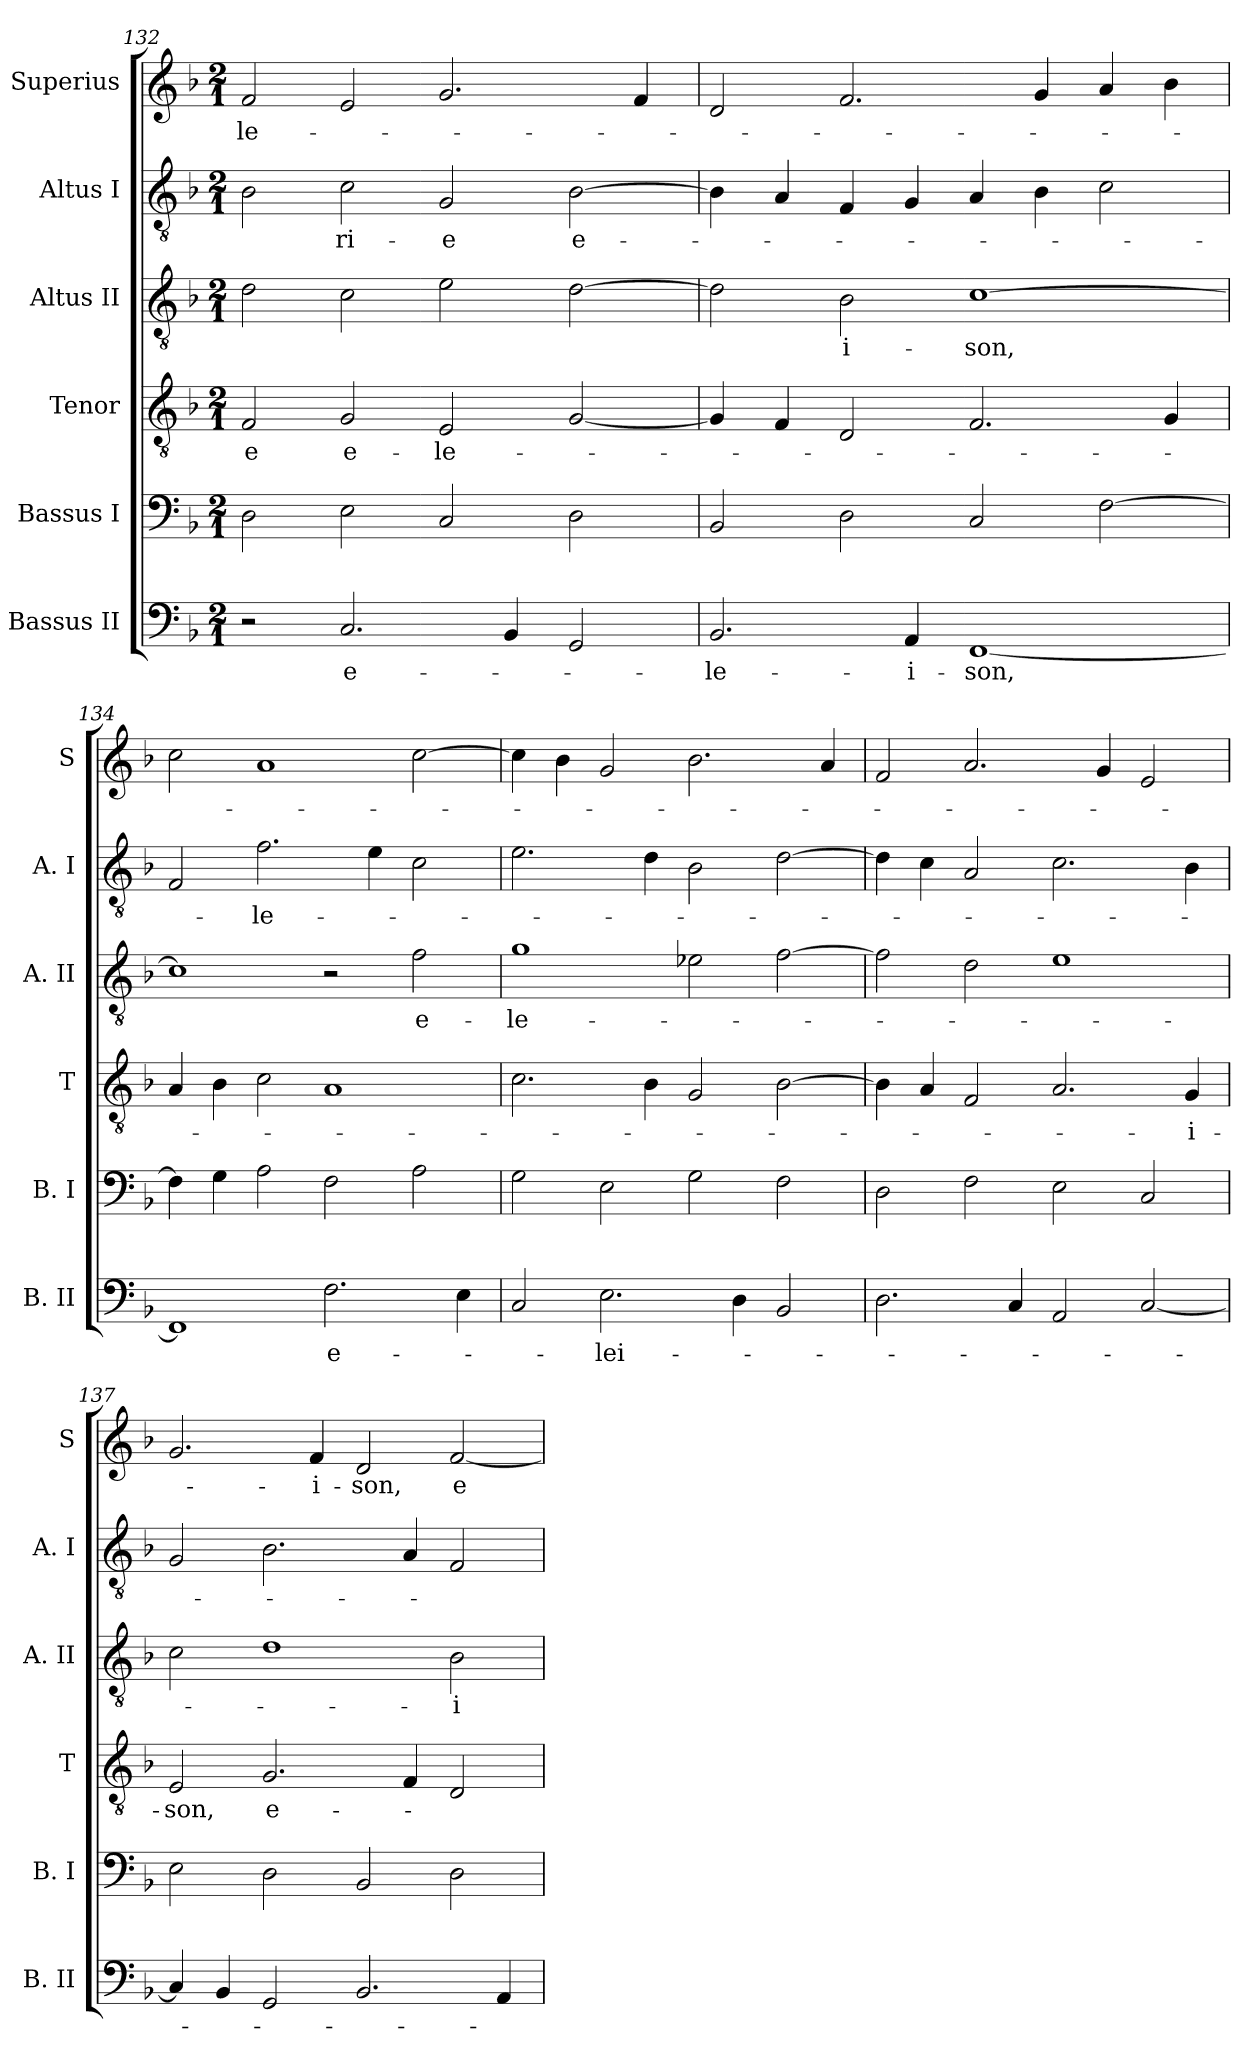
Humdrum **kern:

**kern	**text	**kern	**kern	**text	**kern	**text	**kern	**text	**kern	**text
*part6	*part6	*part5	*part4	*part4	*part3	*part3	*part2	*part2	*part1	*part1
*staff6	*staff6	*staff5	*staff4	*staff4	*staff3	*staff3	*staff2	*staff2	*staff1	*staff1
*I"Bassus II	*	*I"Bassus I	*I"Tenor	*	*I"Altus II	*	*I"Altus I	*	*I"Superius	*
*I'B. II	*	*I'B. I	*I'T	*	*I'A. II	*	*I'A. I	*	*I'S	*
*clefF4	*	*clefF4	*clefGv2	*	*clefGv2	*	*clefGv2	*	*clefG2	*
*k[b-]	*	*k[b-]	*k[b-]	*	*k[b-]	*	*k[b-]	*	*k[b-]	*
*F:	*	*F:	*F:	*	*F:	*	*F:	*	*F:	*
*M2/1	*	*M2/1	*M2/1	*	*M2/1	*	*M2/1	*	*M2/1	*
=132	=132	=132	=132	=132	=132	=132	=132	=132	=132	=132
2r	.	2D	2F	-e	2d	.	2B-	.	2f	-le-
2.C	e-	2E	2G	e-	2c	.	2c	-ri-	2e	.
.	.	2C	2E	-le-	2e	.	2G	-e	2.g	.
4BB-	.	.	.	.	.	.	.	.	.	.
2GG	.	2D	[2G	.	[2d	.	[2B-	e-	.	.
.	.	.	.	.	.	.	.	.	4f	.
=133	=133	=133	=133	=133	=133	=133	=133	=133	=133	=133
2.BB-	-le-	2BB-	4G]	.	2d]	.	4B-]	.	2d	.
.	.	.	4F	.	.	.	4A	.	.	.
.	.	2D	2D	.	2B-	-i-	4F	.	2.f	.
4AA	-i-	.	.	.	.	.	4G	.	.	.
[1FF	-son,	2C	2.F	.	[1c	-son,	4A	.	.	.
.	.	.	.	.	.	.	4B-	.	4g	.
.	.	[2F	.	.	.	.	2c	.	4a	.
.	.	.	4G	.	.	.	.	.	4b-	.
=134	=134	=134	=134	=134	=134	=134	=134	=134	=134	=134
1FF]	.	4F]	4A	.	1c]	.	2F	.	2cc	.
.	.	4G	4B-	.	.	.	.	.	.	.
.	.	2A	2c	.	.	.	2.f	-le-	1a	.
2.F	e-	2F	1A	.	2r	.	.	.	.	.
.	.	.	.	.	.	.	4e	.	.	.
.	.	2A	.	.	2f	e-	2c	.	[2cc	.
4E	.	.	.	.	.	.	.	.	.	.
=135	=135	=135	=135	=135	=135	=135	=135	=135	=135	=135
2C	.	2G	2.c	.	1g	-le-	2.e	.	4cc]	.
.	.	.	.	.	.	.	.	.	4b-	.
2.E	-lei-	2E	.	.	.	.	.	.	2g	.
.	.	.	4B-	.	.	.	4d	.	.	.
.	.	2G	2G	.	2e-X	.	2B-	.	2.b-	.
4D	.	.	.	.	.	.	.	.	.	.
2BB-	.	2F	[2B-	.	[2f	.	[2d	.	.	.
.	.	.	.	.	.	.	.	.	4a	.
=136	=136	=136	=136	=136	=136	=136	=136	=136	=136	=136
2.D	.	2D	4B-]	.	2f]	.	4d]	.	2f	.
.	.	.	4A	.	.	.	4c	.	.	.
.	.	2F	2F	.	2d	.	2A	.	2.a	.
4C	.	.	.	.	.	.	.	.	.	.
2AA	.	2E	2.A	.	1e	.	2.c	.	.	.
.	.	.	.	.	.	.	.	.	4g	.
[2C	.	2C	.	.	.	.	.	.	2e	.
.	.	.	4G	-i-	.	.	4B-	.	.	.
=137	=137	=137	=137	=137	=137	=137	=137	=137	=137	=137
4C]	.	2E	2E	-son,	2c	.	2G	.	2.g	.
4BB-	.	.	.	.	.	.	.	.	.	.
2GG	.	2D	2.G	e-	1d	.	2.B-	.	.	.
.	.	.	.	.	.	.	.	.	4f	-i-
2.BB-	.	2BB-	.	.	.	.	.	.	2d	-son,
.	.	.	4F	.	.	.	4A	.	.	.
.	.	2D	2D	.	2B-	-i-	2F	.	[2f	e-
4AA	.	.	.	.	.	.	.	.	.	.
=	=	=	=	=	=	=	=	=	=	=
*-	*-	*-	*-	*-	*-	*-	*-	*-	*-	*-
